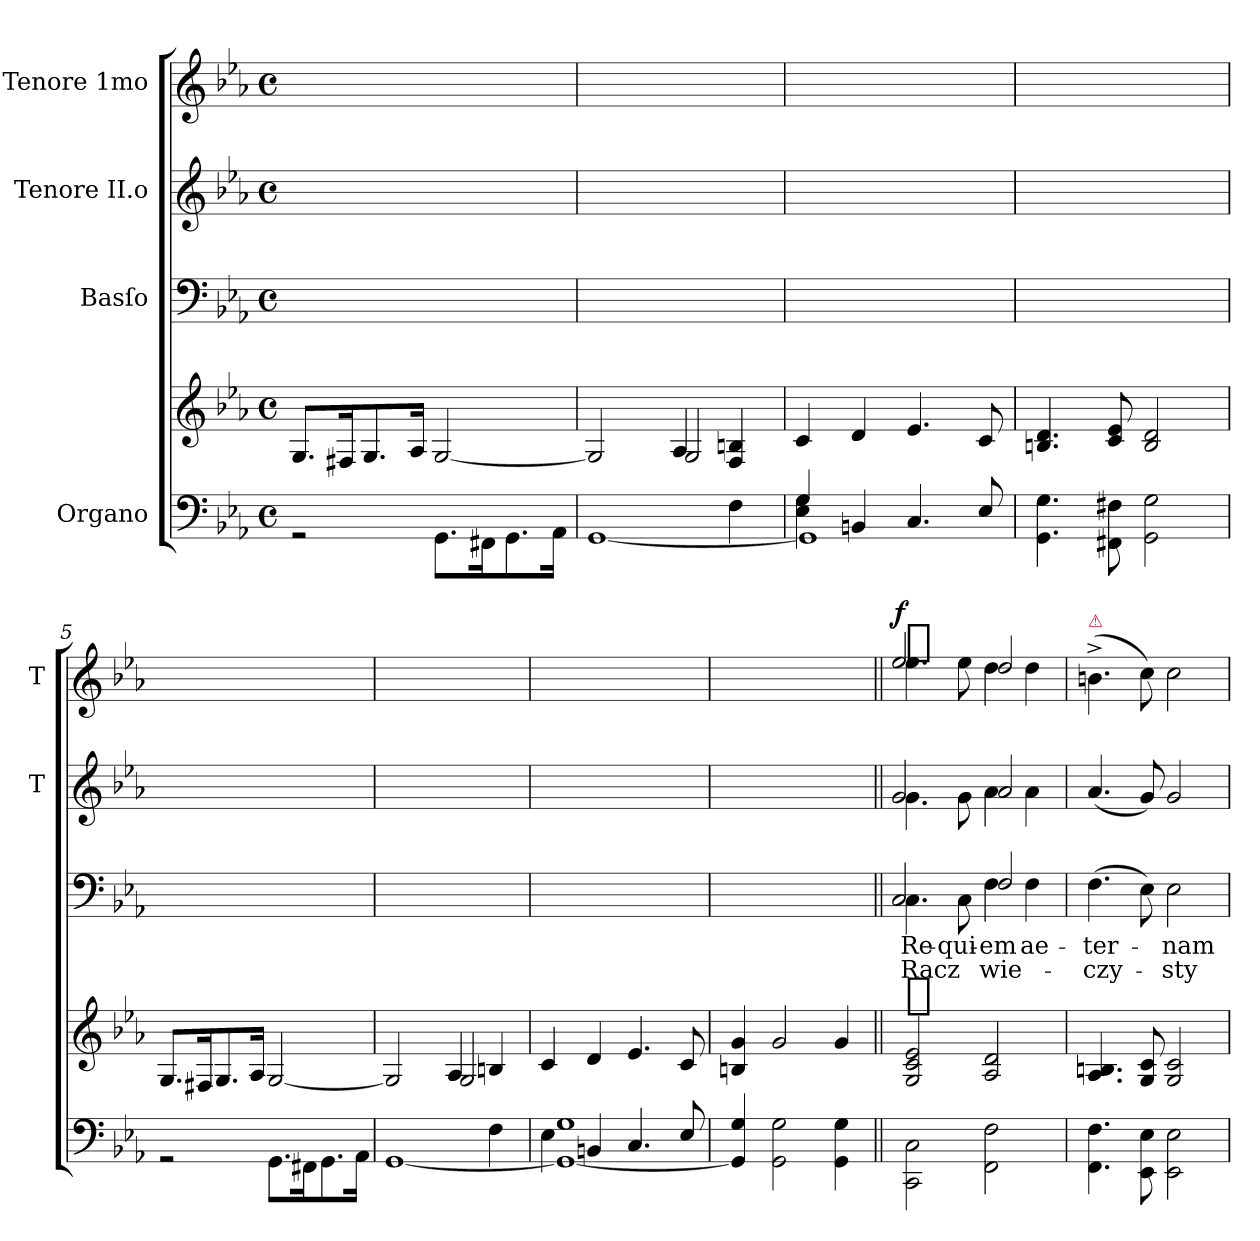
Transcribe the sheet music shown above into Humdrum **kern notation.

**kern	**kern	**kern	**text	**text	**kern	**kern	**dynam
*part4	*part4	*part3	*part3	*part3	*part2	*part1	*part1
*staff5	*staff4	*staff3	*staff3	*staff3	*staff2	*staff1	*staff1
*I"Organo	*	*I"Basſo	*	*	*I"Tenore II.o	*I"Tenore 1mo	*
*	*	*	*	*	*I'T	*I'T	*
*clefF4	*clefG2	*clefF4	*	*	*	*	*
*	*	*	*	*	*ITrd7c12	*ITrd7c12	*
*k[b-e-a-]	*k[b-e-a-]	*k[b-e-a-]	*	*	*k[b-e-a-]	*k[b-e-a-]	*
*c:	*c:	*c:	*	*	*c:	*c:	*
*M4/4	*M4/4	*M4/4	*	*	*M4/4	*M4/4	*
*met(c)	*met(c)	*met(c)	*	*	*met(c)	*met(c)	*
=1	=1	=1	=1	=1	=1	=1	=1
2rGG	8.G/L	1ryy	.	.	1ryy	1ryy	.
.	16F#X/K	.	.	.	.	.	.
.	8.G/	.	.	.	.	.	.
.	16A-/Jk	.	.	.	.	.	.
8.GG\L	[2G/	.	.	.	.	.	.
16FF#X\K	.	.	.	.	.	.	.
8.GG\	.	.	.	.	.	.	.
16AA-\Jk	.	.	.	.	.	.	.
=2	=2	=2	=2	=2	=2	=2	=2
*^	*^	*	*	*	*	*	*
2.ryy	[1GG	2ryy	2G/]	1ryy	.	.	1ryy	1ryy	.
.	.	4A-/	2G/	.	.	.	.	.	.
4F\	.	4F/ 4Bn/	.	.	.	.	.	.	.
*	*	*v	*v	*	*	*	*	*	*
=3	=3	=3	=3	=3	=3	=3	=3	=3
*	*^	*	*	*	*	*	*	*
4E-\ 4G\	1GG]	4G/	4c	1ryy	.	.	1ryy	1ryy	.
4BBn/	.	2.ryy	4d/	.	.	.	.	.	.
4.C/	.	.	4.e-/	.	.	.	.	.	.
8E-/	.	.	8c/	.	.	.	.	.	.
*v	*v	*v	*	*	*	*	*	*	*
=4	=4	=4	=4	=4	=4	=4	=4
4.GG\ 4.G\	4.Bn/ 4.d/	1ryy	.	.	1ryy	1ryy	.
8FF#X\ 8F#X\	8c/ 8e-/	.	.	.	.	.	.
2GG\ 2G\	2B/ 2d/	.	.	.	.	.	.
=5	=5	=5	=5	=5	=5	=5	=5
2rGG	8.G/L	1ryy	.	.	1ryy	1ryy	.
.	16F#X/K	.	.	.	.	.	.
.	8.G/	.	.	.	.	.	.
.	16A-/Jk	.	.	.	.	.	.
8.GG\L	[2G/	.	.	.	.	.	.
16FF#X\K	.	.	.	.	.	.	.
8.GG\	.	.	.	.	.	.	.
16AA-\Jk	.	.	.	.	.	.	.
=6	=6	=6	=6	=6	=6	=6	=6
*^	*^	*	*	*	*	*	*
2.ryy	[1GG	2ryy	2G/]	1ryy	.	.	1ryy	1ryy	.
.	.	4A-/	2G/	.	.	.	.	.	.
4F\	.	4Bn/	.	.	.	.	.	.	.
*	*	*v	*v	*	*	*	*	*	*
=7	=7	=7	=7	=7	=7	=7	=7	=7
4E-\	1GG_ 1G	4c/	1ryy	.	.	1ryy	1ryy	.
4BBn/	.	4d/	.	.	.	.	.	.
4.C/	.	4.e-/	.	.	.	.	.	.
8E-/	.	8c/	.	.	.	.	.	.
*v	*v	*	*	*	*	*	*	*
=8	=8	=8	=8	=8	=8	=8	=8
4GG]/ 4G/	4Bn/ 4g/	1ryy	.	.	1ryy	1ryy	.
2GG\ 2G\	2g/	.	.	.	.	.	.
4GG\ 4G\	4g/	.	.	.	.	.	.
=9||	=9||	=9||	=9||	=9||	=9||	=9||	=9||
*	*	*^	*	*	*^	*^	*
!	!	!	!	!	!	!	!	!LO:TX:a:t=[segno]	!	!
!	!LO:TX:a:t=[segno]	!	!	!	!	!	!	!	!	!
!	!	!	!	!	!	!	!	!	!	!LO:DY:a:rj
2CC\ 2C\	2G/ 2c/ 2e-/	4.C\	2C/	Re-	Racz	4.G\	2G/	4.e-\	2e-/	f
.	.	8C\	.	-qui-	.	8G\	.	8e-\	.	.
2FF\ 2F\	2A-/ 2d/	4F\	2F/	-em	wie-	4A-\	2A-/	4d\	2d/	.
.	.	4F\	.	ae-	.	4A-\	.	4d\	.	.
*	*	*v	*v	*	*	*	*	*v	*v	*
*	*	*	*	*	*v	*v	*	*
=10	=10	=10	=10	=10	=10	=10	=10
!	!	!	!	!	!	!LO:TX:a:color=crimson:t=⚠	!
4.FF\ 4.F\	4.A-/ 4.Bn/	(4.F\	-ter-	-czy-	(4.A-/	(4.Bn^\	.
8EE-\ 8E-\	8G/ 8c/	8E-\)	.	.	8G/)	8c\)	.
2EE-\ 2E-\	2G/ 2c/	2E-\	-nam	-sty	2G/	2c\	.
=	=	=	=	=	=	=	=
*-	*-	*-	*-	*-	*-	*-	*-
